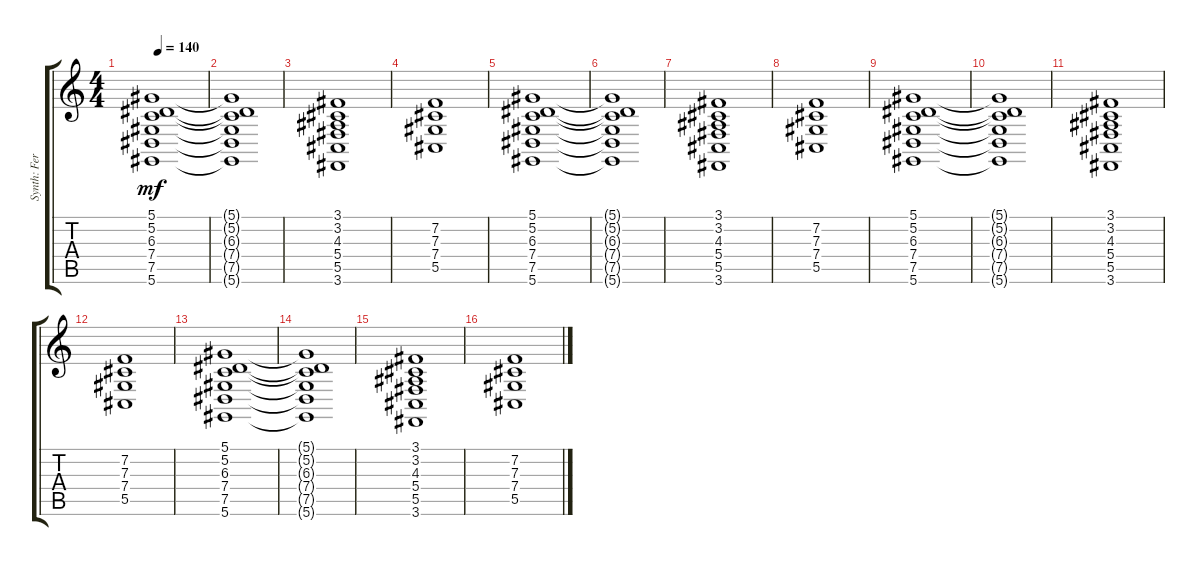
\track ("Synth: Ferdy" "Synth: Fer") {instrument sitar}
\staff {score tabs}
\tuning (Eb4 Bb3 Gb3 Db3 Ab2 Eb2) {hide}
\ts (4 4)
\tempo 140
\clef g2
\ks c
(5.1 5.2 6.3 7.4 7.5 5.6).1{dy mf} |
(5.1{t} 5.2{t} 6.3{t} 7.4{t} 7.5{t} 5.6{t}).1 |
(3.1 3.2 4.3 5.4 5.5 3.6).1 |
(7.2 7.3 7.4 5.5).1 |
(5.1 5.2 6.3 7.4 7.5 5.6).1 |
(5.1{t} 5.2{t} 6.3{t} 7.4{t} 7.5{t} 5.6{t}).1 |
(3.1 3.2 4.3 5.4 5.5 3.6).1 |
(7.2 7.3 7.4 5.5).1 |
(5.1 5.2 6.3 7.4 7.5 5.6).1 |
(5.1{t} 5.2{t} 6.3{t} 7.4{t} 7.5{t} 5.6{t}).1 |
(3.1 3.2 4.3 5.4 5.5 3.6).1 |
(7.2 7.3 7.4 5.5).1 |
(5.1 5.2 6.3 7.4 7.5 5.6).1 |
(5.1{t} 5.2{t} 6.3{t} 7.4{t} 7.5{t} 5.6{t}).1 |
(3.1 3.2 4.3 5.4 5.5 3.6).1 |
(7.2 7.3 7.4 5.5).1
